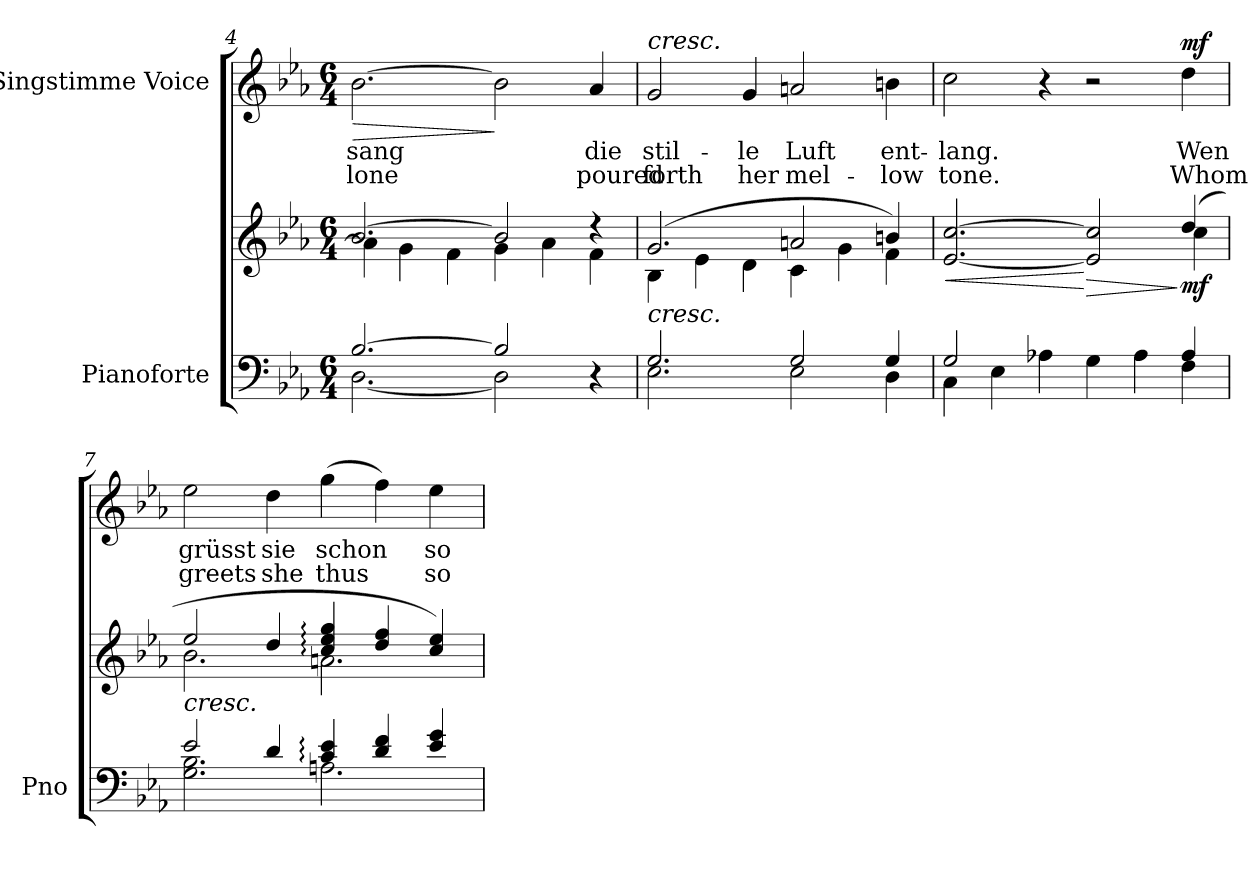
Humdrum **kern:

**kern	**kern	**dynam	**kern	**text	**text	**dynam
*part2	*part2	*part2	*part1	*part1	*part1	*part1
*staff3	*staff2	*staff2/3	*staff1	*staff1	*staff1	*staff1
*I"Pianoforte	*	*	*I"Singstimme Voice	*	*	*
*I'Pno	*	*	*	*	*	*
!!LO:LB:g=z
*clefF4	*clefG2	*	*clefG2	*	*	*
*k[b-e-a-]	*k[b-e-a-]	*	*k[b-e-a-]	*	*	*
*M6/4	*M6/4	*	*M6/4	*	*	*
=4	=4	=4	=4	=4	=4	=4
*^	*^	*	*	*	*	*
!	!	!	!	!	!	!LO:LY:b	!LO:LY:b	!LO:HP:b
[2.B-/	[2.D\	[2.b-/	4a-\]	.	[2.b-\	sang	-lone	>
.	.	.	4g\	.	.	.	.	.
.	.	.	4f\	.	.	.	.	.
2B-/]	2D\]	2b-/]	4g\	.	2b-\]	.	.	]
.	.	.	4a-\	.	.	.	.	.
!	!	!	!	!	!	!LO:LY:b	!LO:LY:b	!
4r	4rBByy	4r	4f\	.	4a-/	die	poured	.
=5	=5	=5	=5	=5	=5	=5	=5	=5
!	!	!	!	!	!LO:TX:a:i:t=cresc.	!	!	!
!	!	!LO:TX:b:i:t=cresc.	!	!	!	!	!	!
!	!	!	!	!	!	!LO:LY:b	!LO:LY:b	!
2.G/	2.E-\	(>2.g/	4B-\	.	2g/	stil-	forth	.
.	.	.	4e-\	.	.	.	.	.
!	!	!	!	!	!	!LO:LY:b	!LO:LY:b	!
.	.	.	4d\	.	4g/	-le	her	.
!	!	!	!	!	!	!LO:LY:b	!LO:LY:b	!
2G/	2E-\	2an/	4c\	.	2an/	Luft	mel-	.
.	.	.	4g\	.	.	.	.	.
!	!	!	!	!	!	!LO:LY:b	!LO:LY:b	!
4G/	4D\	4bn/)	4f\	.	4bn\	ent-	-low	.
=6	=6	=6	=6	=6	=6	=6	=6	=6
!	!	!	!	!LO:HP:b	!	!LO:LY:b	!LO:LY:b	!
4C\	2G/	[2.e-/ [2.cc/	4ryy	<	2cc\	-lang.	tone.	.
*	*	*v	*v	*	*	*	*	*
4E-\	.	.	.	.	.	.	.
4A-X\	2.ryy	.	.	4r	.	.	.
!	!	!	!LO:HP:n=1:b	!	!	!	!
4G\	.	2e-/] 2cc/]	[ >	2r	.	.	.
4A-\	.	.	.	.	.	.	.
*	*	*^	*	*	*	*	*
!	!	!	!	!LO:DY:n=1:b	!	!LO:LY:b	!LO:LY:b	!LO:DY:a
4F\	4A-/	(>4dd/	4cc\	] mf	4dd\	Wen	Whom	mf
=7	=7	=7	=7	=7	=7	=7	=7	=7
!	!	!LO:TX:b:i:t=cresc.	!	!	!	!	!	!
!	!	!	!	!	!	!LO:LY:b	!LO:LY:b	!
2e-/	2.G\ 2.B-\	2ee-/	2.b-\	.	2ee-\	grüsst	greets	.
!	!	!	!	!	!	!LO:LY:b	!LO:LY:b	!
4d/	.	4dd/	.	.	4dd\	sie	she	.
!	!	!	!	!	!	!LO:LY:b	!LO:LY:b	!
4c/: 4e-/:	2.An\	4cc/: 4ee-/: 4gg/:	2.an\	.	(>4gg\	schon	thus	.
4d/ 4f/	.	4dd/ 4ff/	.	.	4ff\)	.	.	.
!	!	!	!	!	!	!LO:LY:b	!LO:LY:b	!
4e-/ 4g/	.	4cc/ 4ee-/)	.	.	4ee-\	so	so	.
*v	*v	*	*	*	*	*	*	*
*	*v	*v	*	*	*	*	*
=	=	=	=	=	=	=
*-	*-	*-	*-	*-	*-	*-
